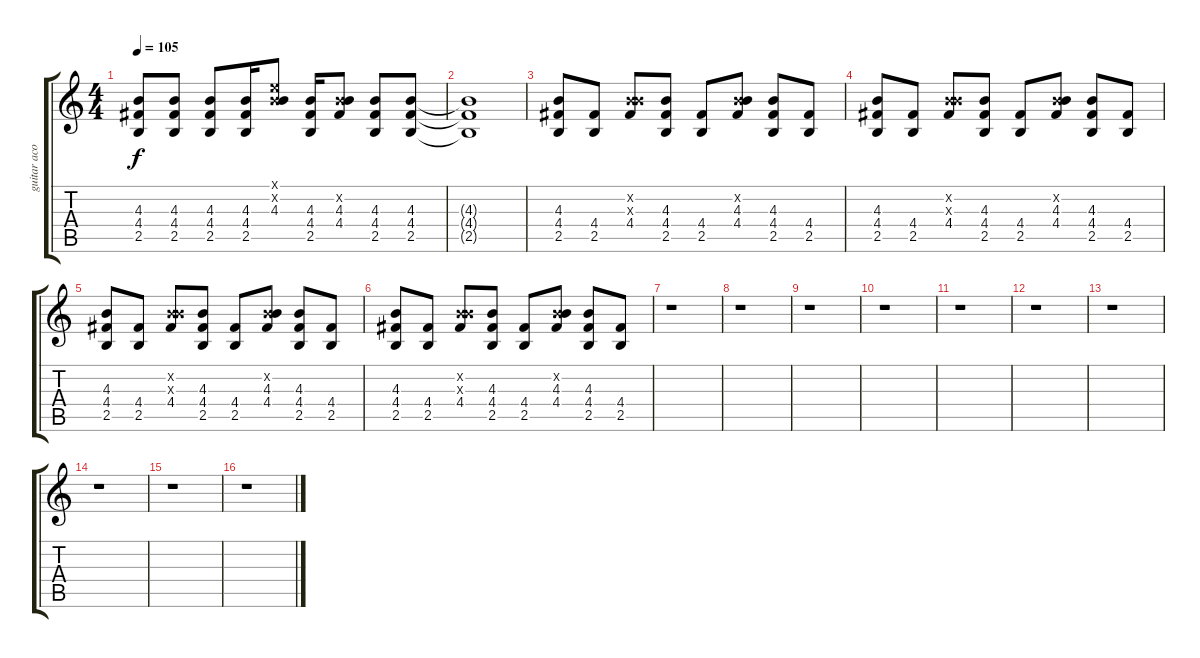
\track ("guitar acoustic" "guitar aco") {instrument acousticguitarsteel}
\staff {score tabs}
\tuning (E4 B3 G3 D3 A2 E2) {hide}
\ts (4 4)
\tempo 105
\clef g2
\ks c
(4.3 4.4 2.5).8{dy f} (4.3 4.4 2.5).8 (4.3 4.4 2.5).8 (4.3 4.4 2.5).16 (0.1{x} 0.2{x} 4.3).8 (4.3 4.4 2.5).16 (0.2{x} 4.3 4.4).8 (4.3 4.4 2.5).8 (4.3 4.4 2.5).8 |
(4.3{t} 4.4{t} 2.5{t}).1 |
(4.3 4.4 2.5).8 (4.4 2.5).8 (0.2{x} 4.3{x} 4.4).8 (4.3 4.4 2.5).8 (4.4 2.5).8 (0.2{x} 4.3 4.4).8 (4.3 4.4 2.5).8 (4.4 2.5).8 |
(4.3 4.4 2.5).8 (4.4 2.5).8 (0.2{x} 4.3{x} 4.4).8 (4.3 4.4 2.5).8 (4.4 2.5).8 (0.2{x} 4.3 4.4).8 (4.3 4.4 2.5).8 (4.4 2.5).8 |
(4.3 4.4 2.5).8 (4.4 2.5).8 (0.2{x} 4.3{x} 4.4).8 (4.3 4.4 2.5).8 (4.4 2.5).8 (0.2{x} 4.3 4.4).8 (4.3 4.4 2.5).8 (4.4 2.5).8 |
(4.3 4.4 2.5).8 (4.4 2.5).8 (0.2{x} 4.3{x} 4.4).8 (4.3 4.4 2.5).8 (4.4 2.5).8 (0.2{x} 4.3 4.4).8 (4.3 4.4 2.5).8 (4.4 2.5).8 |
r.1 |
r.1 |
r.1 |
r.1 |
r.1 |
r.1 |
r.1 |
r.1 |
r.1 |
r.1
